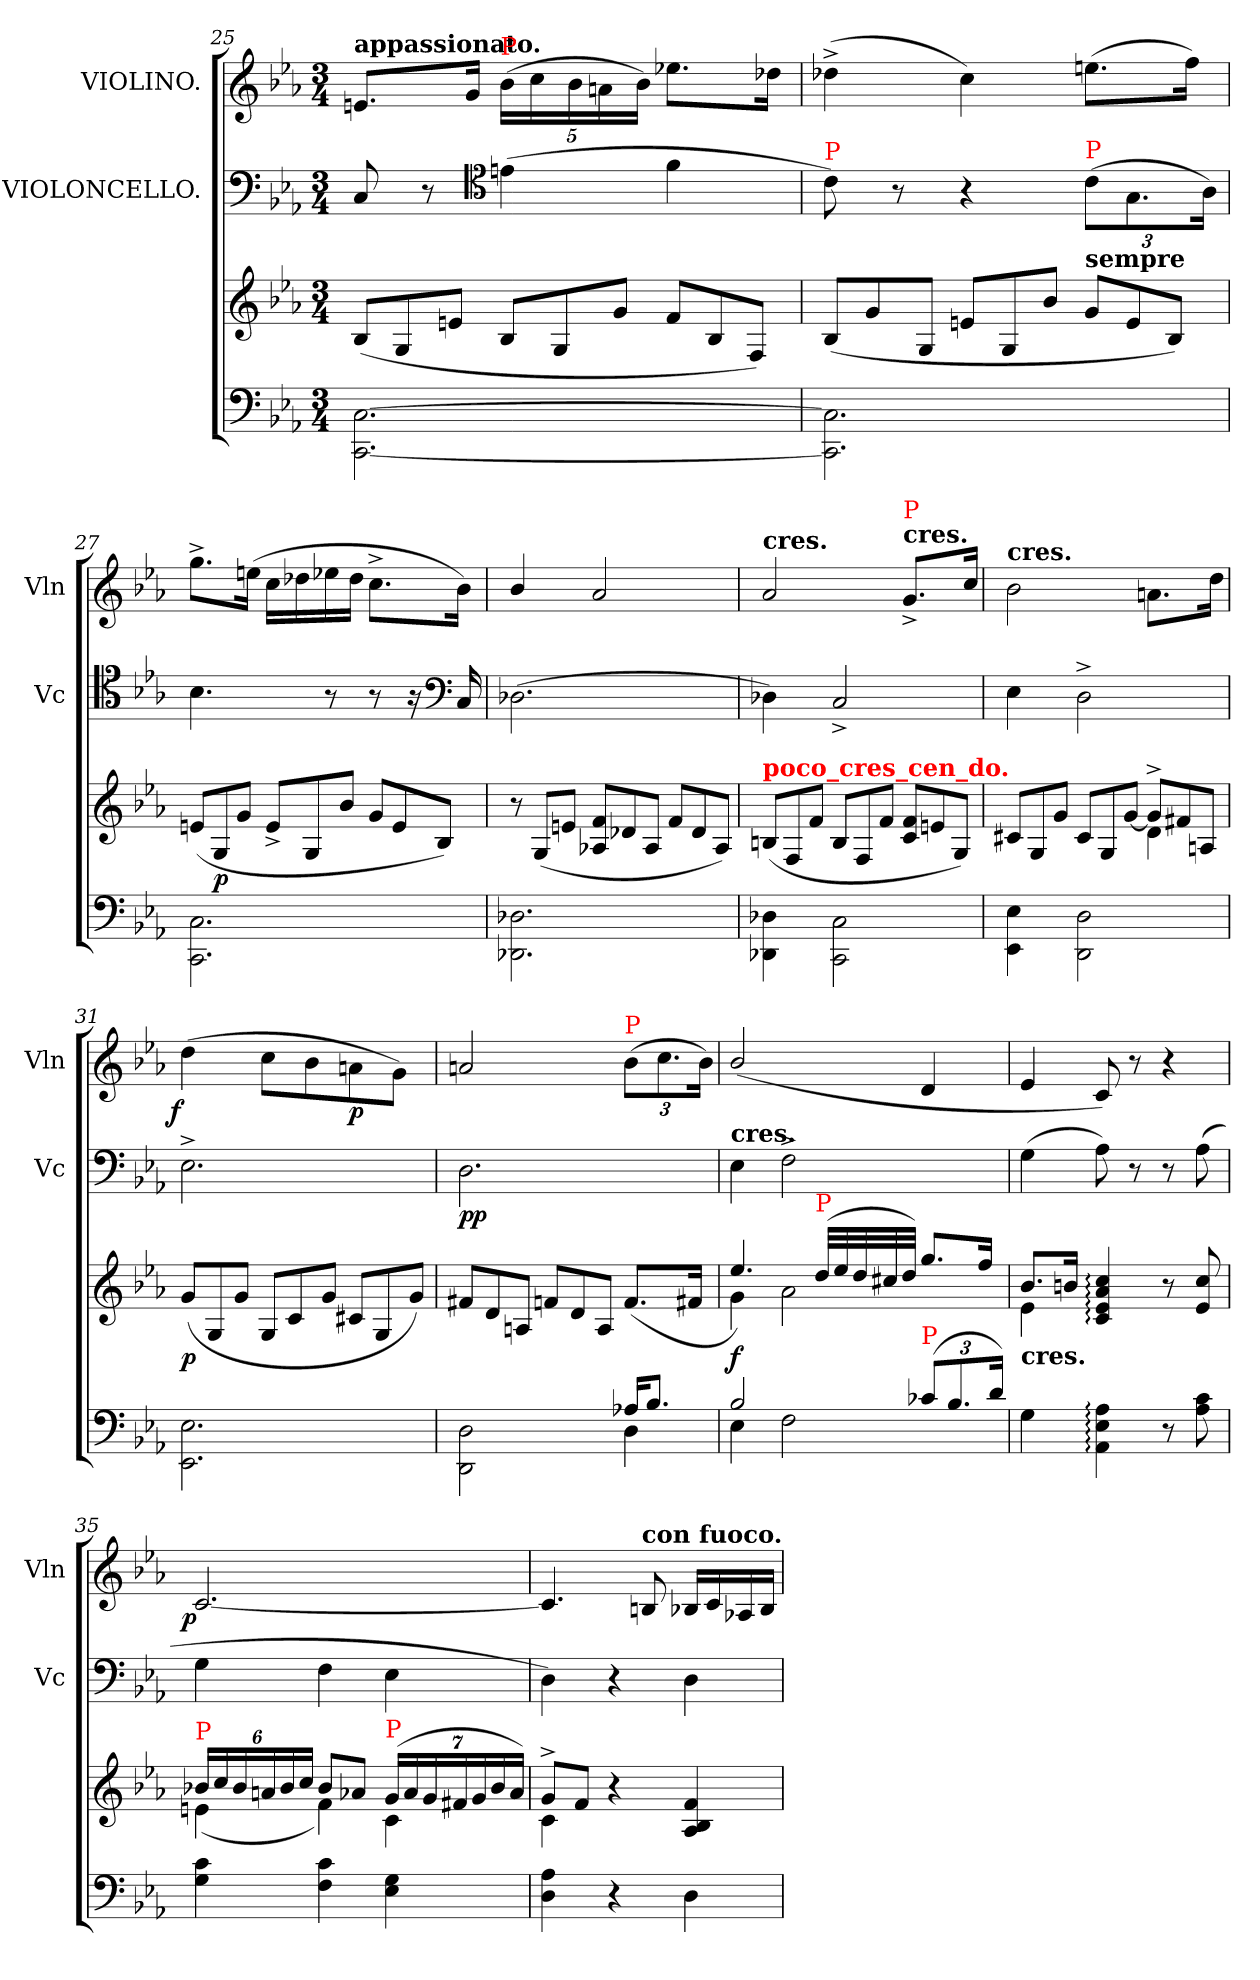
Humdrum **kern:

**kern	**kern	**dynam	**kern	**dynam	**kern	**dynam
*part3	*part3	*part3	*part2	*part2	*part1	*part1
*staff4	*staff3	*staff3/4	*staff2	*staff2	*staff1	*staff1
*	*	*	*I"VIOLONCELLO.	*	*I"VIOLINO.	*
*	*	*	*I'Vc	*	*I'Vln	*
*clefF4	*clefG2	*	*clefF4	*	*clefG2	*
*k[b-e-a-]	*k[b-e-a-]	*	*k[b-e-a-]	*	*k[b-e-a-]	*
*c:	*c:	*	*c:	*	*c:	*
*M3/4	*M3/4	*	*M3/4	*	*M3/4	*
*	*Xtuplet	*	*	*	*	*
=25	=25	=25	=25	=25	=25	=25
!	!	!	!	!	!LO:TX:a:B:t=appassionato.	!
[2.C\ [2.CC\	(>12B-/L	.	8C	.	8.enL	.
.	12G/	.	.	.	.	.
.	.	.	8r	.	.	.
.	12enJ	.	.	.	.	.
.	.	.	.	.	16gJk	.
*	*	*	*clefC4	*	*	*
*	*	*	*	*	*Xbrackettup	*
!	!	!	!	!	!LO:TX:a:color=red:t=P	!
.	12B-/L	.	(>4en	.	(>20b-LL	.
.	.	.	.	.	20cc	.
.	12G/	.	.	.	.	.
.	.	.	.	.	20b-	.
.	.	.	.	.	20an	.
.	12gJ	.	.	.	.	.
.	.	.	.	.	20b-JJ)	.
.	12fL	.	4f	.	8.ee-XL	.
.	12B-	.	.	.	.	.
.	12F/J)	.	.	.	.	.
.	.	.	.	.	16dd-XJk	.
=26	=26	=26	=26	=26	=26	=26
!	!	!	!LO:TX:a:color=red:t=P	!	!	!
2.C]\ 2.CC]\	(>12B-/L	.	8c)	.	(>4dd-X^<	.
.	12g	.	.	.	.	.
.	.	.	8r	.	.	.
.	12G/J	.	.	.	.	.
.	12enL	.	4r	.	4cc)	.
.	12G/	.	.	.	.	.
.	12b-J	.	.	.	.	.
*	*	*	*Xbrackettup	*	*	*
!	!	!	!LO:TX:a:color=red:t=P	!	!	!
!	!LO:TX:a:B:t=sempre	!	!	!	!	!
.	12gL	.	(>12cL	.	(8.eenL	.
.	12e	.	12.G	.	.	.
.	12B-J)	.	.	.	.	.
.	.	.	.	.	16ffJk)	.
.	.	.	24A-Jk)	.	.	.
=27	=27	=27	=27	=27	=27	=27
2.C\ 2.CC\	(>12enL	.	4.B-	.	8.gg^<L	.
.	12G/	p	.	.	.	.
.	12gJ	.	.	.	.	.
.	.	.	.	.	(>16eenJk	.
.	12e^<L	.	.	.	16ccLL	.
.	.	.	.	.	16dd-X	.
.	12G/	.	.	.	.	.
.	.	.	8r	.	16ee-	.
.	12b-J	.	.	.	.	.
.	.	.	.	.	16dd-JJ	.
.	12gL	.	8r	.	8.cc^<L	.
.	12e	.	.	.	.	.
.	.	.	16r	.	.	.
.	12B-J)	.	.	.	.	.
*	*	*	*clefF4	*	*	*
.	.	.	16C	.	16b-Jk)	.
=28	=28	=28	=28	=28	=28	=28
2.D-X\ 2.DD-X\	12r	.	[2.D-X	.	4b-/	.
.	(>12G/L	.	.	.	.	.
.	12enJ	.	.	.	.	.
.	12f 12A-XL	.	.	.	2a-	.
.	12d-X	.	.	.	.	.
.	12A-/J	.	.	.	.	.
.	12fL	.	.	.	.	.
.	12d-	.	.	.	.	.
.	12A-/J)	.	.	.	.	.
=29	=29	=29	=29	=29	=29	=29
!	!	!	!	!	!LO:TX:B:t=cres.	!
!	!LO:TX:a:B:color=red:t=poco_cres_cen_do.	!	!	!	!	!
4D-X\ 4DD-X\	(>12Bn/L	.	4D-X]	.	2a-	.
.	12F/	.	.	.	.	.
.	12fJ	.	.	.	.	.
2C\ 2CC\	12B/L	.	2C^<	.	.	.
.	12F/	.	.	.	.	.
.	12fJ	.	.	.	.	.
!	!	!	!	!	!LO:TX:B:t=cres.	!
!	!	!	!	!	!LO:TX:a:color=red:t=P	!
.	12f 12cL	.	.	.	8.g^<L	.
.	12en	.	.	.	.	.
.	12G/J)	.	.	.	.	.
.	.	.	.	.	16ccJk	.
=30	=30	=30	=30	=30	=30	=30
*	*^	*	*	*	*	*
!	!	!	!	!	!	!LO:TX:B:t=cres.	!
4E-\ 4EE-\	12c#XL	2ryy	.	4E-	.	2b-	.
.	12G/	.	.	.	.	.	.
.	12gJ	.	.	.	.	.	.
2D\ 2DD\	12c#L	.	.	2D^<\	.	.	.
.	12G/	.	.	.	.	.	.
.	[12gJ	.	.	.	.	.	.
.	12g^>L]	4d	.	.	.	8.anL	.
.	12f#X	.	.	.	.	.	.
.	12AnJ	.	.	.	.	.	.
.	.	.	.	.	.	16ddJk	.
*	*v	*v	*	*	*	*	*
=31	=31	=31	=31	=31	=31	=31
!	!	!	!	!	!	!LO:DY:rj
2.E-\ 2.EE-\	(>12gL	p	2.E-^<	.	(>4dd	f
.	12G/	.	.	.	.	.
.	12gJ	.	.	.	.	.
.	12G/L	.	.	.	8cc\L	.
.	12c	.	.	.	.	.
.	.	.	.	.	8b-\	.
.	12gJ	.	.	.	.	.
.	12c#XL	.	.	.	8an\	p
.	12G/	.	.	.	.	.
.	.	.	.	.	8g\J)	.
.	12gJ)	.	.	.	.	.
=32	=32	=32	=32	=32	=32	=32
*^	*	*	*	*	*	*
2D\ 2DD\	2ryy	12f#XL	.	2.D	pp	2an	.
.	.	12d	.	.	.	.	.
.	.	12An/J	.	.	.	.	.
.	.	12fnL	.	.	.	.	.
.	.	12d	.	.	.	.	.
.	.	12A/J	.	.	.	.	.
!	!	!	!	!	!	!LO:TX:a:color=red:t=P	!
16A-XKL	4D	(>8.fL	.	.	.	(12b-L	.
8.B-J	.	.	.	.	.	.	.
.	.	.	.	.	.	12.cc	.
.	.	16f#XJk	.	.	.	.	.
.	.	.	.	.	.	24b-Jk)	.
=33	=33	=33	=33	=33	=33	=33	=33
*	*	*^	*	*	*	*	*
!	!	!	!	!	!LO:TX:B:t=cres.	!	!	!
2B-	4E-	4.ee-)	4g	f	4E-	.	(<2b-/	.
.	2F	.	2a-	.	2F^<	.	.	.
!	!	!LO:TX:a:color=red:t=P	!	!	!	!	!	!
.	.	(<40ddLLL	.	.	.	.	.	.
.	.	40ee-	.	.	.	.	.	.
.	.	40dd	.	.	.	.	.	.
.	.	40cc#X	.	.	.	.	.	.
.	.	40ddJJJ)	.	.	.	.	.	.
*Xbrackettup	*	*	*	*	*	*	*	*
!LO:TX:a:color=red:t=P	!	!	!	!	!	!	!	!
(<12c-XL	.	8.ggL	.	.	.	.	4d	.
12.B-	.	.	.	.	.	.	.	.
.	.	16ffJk	.	.	.	.	.	.
24dJk)	.	.	.	.	.	.	.	.
*v	*v	*	*	*	*	*	*	*
=34	=34	=34	=34	=34	=34	=34	=34
!	!LO:TX:c:B:t=cres.	!	!	!	!	!	!
4G	8.b-L	4e-	.	(>4G	.	4e-	.
.	16bnJk	.	.	.	.	.	.
4A-: 4E-: 4AA-:	4cc: 4a-: 4e-: 4c:	2ryy	.	8A-)	.	8c)	.
.	.	.	.	8r	.	8r	.
8r	8r	.	.	8r	.	4r	.
8c 8A-	8cc 8e-	.	.	(>8A-	.	.	.
=35	=35	=35	=35	=35	=35	=35	=35
*	*tuplet	*	*	*	*	*	*
*	*Xbrackettup	*	*	*	*	*	*
!	!LO:TX:a:color=red:t=P	!	!	!	!	!	!
!	!	!	!	!	!	!	!LO:DY:rj
4c 4G	24b-XLL	(<4en	.	4G	.	[2.c	p
.	24cc	.	.	.	.	.	.
.	24b-	.	.	.	.	.	.
.	24an	.	.	.	.	.	.
.	24b-	.	.	.	.	.	.
.	24ccJJ	.	.	.	.	.	.
4c 4F	8b-L	4f)	.	4F	.	.	.
.	8a-XJ	.	.	.	.	.	.
!	!LO:TX:a:color=red:t=P	!	!	!	!	!	!
4G 4E-	(<28gLL	4c	.	4E-	.	.	.
.	28a-	.	.	.	.	.	.
.	28g	.	.	.	.	.	.
.	28f#X	.	.	.	.	.	.
.	28g	.	.	.	.	.	.
.	28b-	.	.	.	.	.	.
.	28a-JJ)	.	.	.	.	.	.
=36	=36	=36	=36	=36	=36	=36	=36
4A- 4D	8g^>L	4c	.	4D)	.	4.c]	.
.	8fJ	.	.	.	.	.	.
4r	4r	4ryy	.	4r	.	.	.
!	!	!	!	!	!	!LO:TX:a:B:t=con fuoco.	!
.	.	.	.	.	.	8Bn	.
4D\	4f/ 4B-/ 4A-/	4ryy	.	4D	.	16B-XLL	.
.	.	.	.	.	.	16c	.
.	.	.	.	.	.	16A-X	.
.	.	.	.	.	.	16B-JJ	.
*	*v	*v	*	*	*	*	*
=	=	=	=	=	=	=
*-	*-	*-	*-	*-	*-	*-
